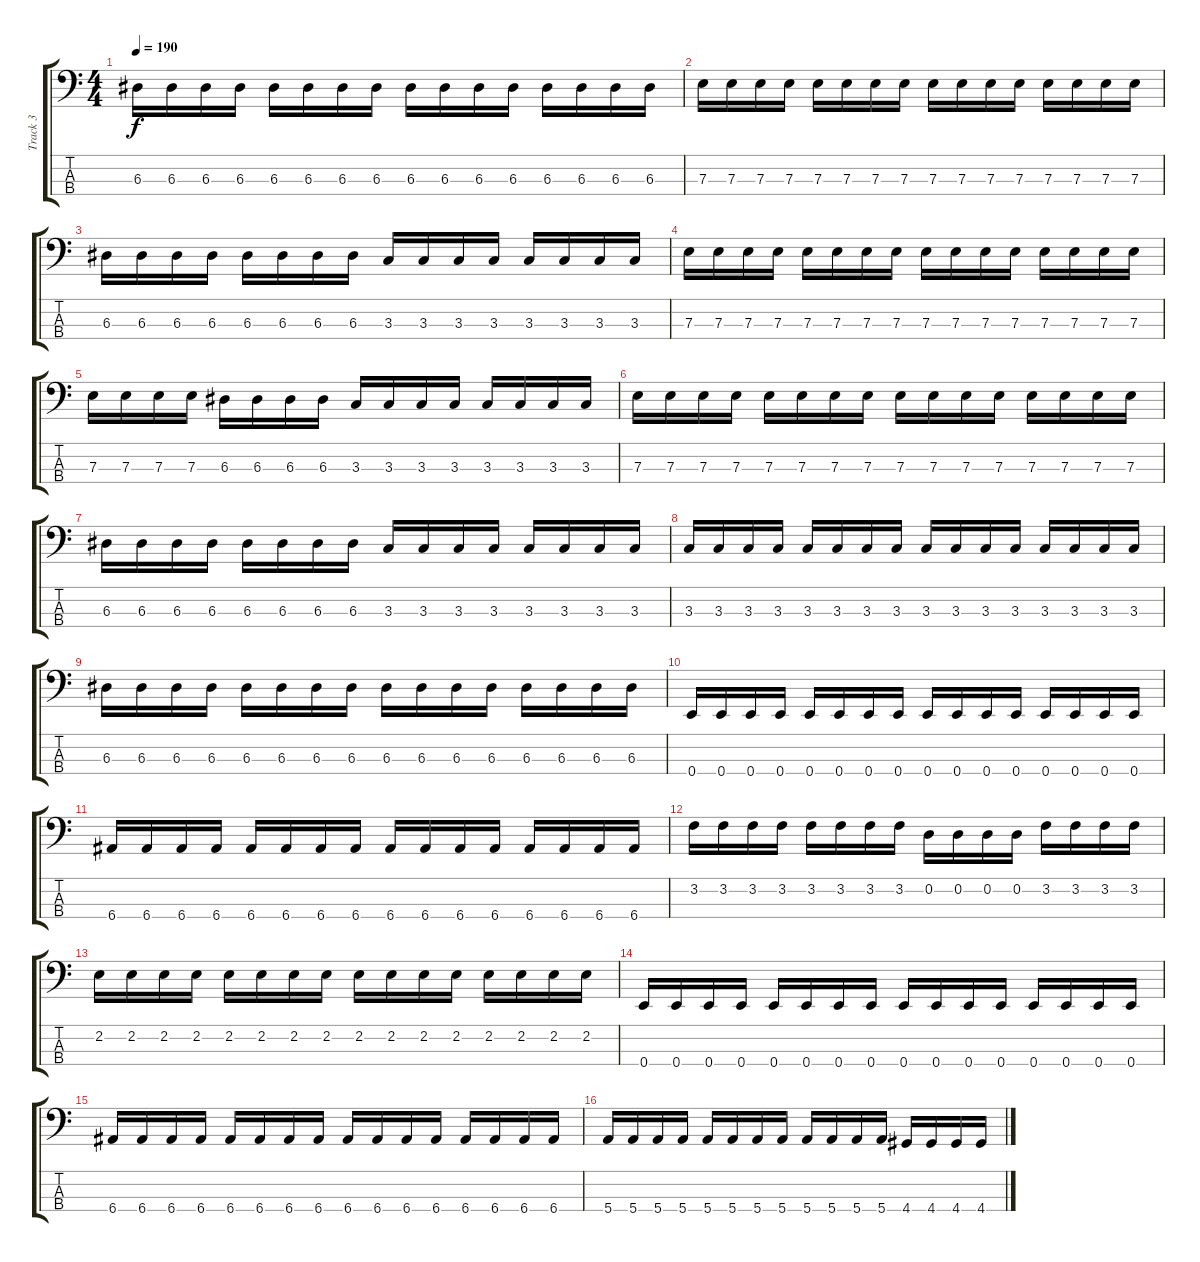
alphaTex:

\track ("Track 3" "Track 3") {instrument electricbasspick}
\staff {score tabs}
\tuning (G2 D2 A1 E1) {hide}
\ts (4 4)
\tempo 190
\clef f4
\ks c
6.3.16{dy f} 6.3.16 6.3.16 6.3.16 6.3.16 6.3.16 6.3.16 6.3.16 6.3.16 6.3.16 6.3.16 6.3.16 6.3.16 6.3.16 6.3.16 6.3.16 |
7.3.16 7.3.16 7.3.16 7.3.16 7.3.16 7.3.16 7.3.16 7.3.16 7.3.16 7.3.16 7.3.16 7.3.16 7.3.16 7.3.16 7.3.16 7.3.16 |
6.3.16 6.3.16 6.3.16 6.3.16 6.3.16 6.3.16 6.3.16 6.3.16 3.3.16 3.3.16 3.3.16 3.3.16 3.3.16 3.3.16 3.3.16 3.3.16 |
7.3.16 7.3.16 7.3.16 7.3.16 7.3.16 7.3.16 7.3.16 7.3.16 7.3.16 7.3.16 7.3.16 7.3.16 7.3.16 7.3.16 7.3.16 7.3.16 |
7.3.16 7.3.16 7.3.16 7.3.16 6.3.16 6.3.16 6.3.16 6.3.16 3.3.16 3.3.16 3.3.16 3.3.16 3.3.16 3.3.16 3.3.16 3.3.16 |
7.3.16 7.3.16 7.3.16 7.3.16 7.3.16 7.3.16 7.3.16 7.3.16 7.3.16 7.3.16 7.3.16 7.3.16 7.3.16 7.3.16 7.3.16 7.3.16 |
6.3.16 6.3.16 6.3.16 6.3.16 6.3.16 6.3.16 6.3.16 6.3.16 3.3.16 3.3.16 3.3.16 3.3.16 3.3.16 3.3.16 3.3.16 3.3.16 |
3.3.16 3.3.16 3.3.16 3.3.16 3.3.16 3.3.16 3.3.16 3.3.16 3.3.16 3.3.16 3.3.16 3.3.16 3.3.16 3.3.16 3.3.16 3.3.16 |
6.3.16 6.3.16 6.3.16 6.3.16 6.3.16 6.3.16 6.3.16 6.3.16 6.3.16 6.3.16 6.3.16 6.3.16 6.3.16 6.3.16 6.3.16 6.3.16 |
0.4.16 0.4.16 0.4.16 0.4.16 0.4.16 0.4.16 0.4.16 0.4.16 0.4.16 0.4.16 0.4.16 0.4.16 0.4.16 0.4.16 0.4.16 0.4.16 |
6.4.16 6.4.16 6.4.16 6.4.16 6.4.16 6.4.16 6.4.16 6.4.16 6.4.16 6.4.16 6.4.16 6.4.16 6.4.16 6.4.16 6.4.16 6.4.16 |
3.2.16 3.2.16 3.2.16 3.2.16 3.2.16 3.2.16 3.2.16 3.2.16 0.2.16 0.2.16 0.2.16 0.2.16 3.2.16 3.2.16 3.2.16 3.2.16 |
2.2.16 2.2.16 2.2.16 2.2.16 2.2.16 2.2.16 2.2.16 2.2.16 2.2.16 2.2.16 2.2.16 2.2.16 2.2.16 2.2.16 2.2.16 2.2.16 |
0.4.16 0.4.16 0.4.16 0.4.16 0.4.16 0.4.16 0.4.16 0.4.16 0.4.16 0.4.16 0.4.16 0.4.16 0.4.16 0.4.16 0.4.16 0.4.16 |
6.4.16 6.4.16 6.4.16 6.4.16 6.4.16 6.4.16 6.4.16 6.4.16 6.4.16 6.4.16 6.4.16 6.4.16 6.4.16 6.4.16 6.4.16 6.4.16 |
5.4.16 5.4.16 5.4.16 5.4.16 5.4.16 5.4.16 5.4.16 5.4.16 5.4.16 5.4.16 5.4.16 5.4.16 4.4.16 4.4.16 4.4.16 4.4.16
